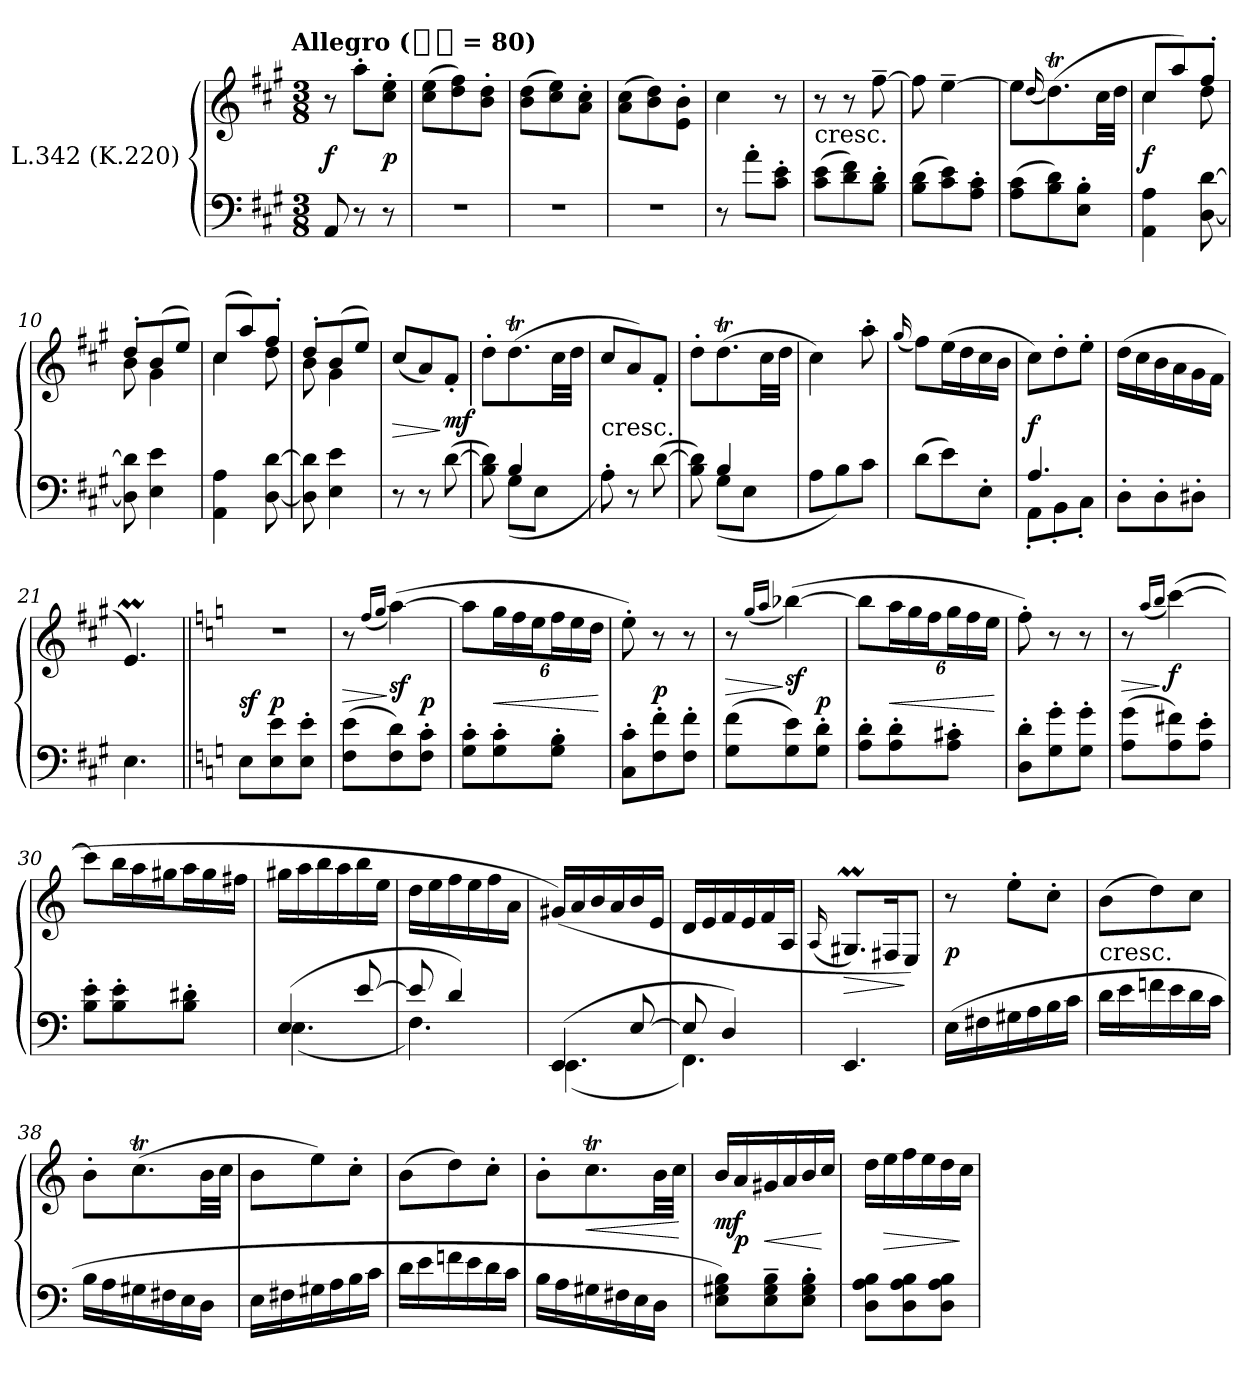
**kern	**kern	**dynam
*part1	*part1	*part1
*staff2	*staff1	*staff1/2
*I"L.342 (K.220)	*	*
*clefF4	*clefG2	*
*k[f#c#g#]	*k[f#c#g#]	*
*A:	*A:	*
!!LO:TX:omd:t=Allegro ([quarter-dot] = 80)
*M3/8	*M3/8	*
*MM120	*MM120	*
=1	=1	=1
8AA	8r	f
8r	8aa'L	.
8r	8cc#' 8ee'J	p
=2	=2	=2
4.r	(8cc# 8eeL	.
.	8dd 8ff#)	.
.	8b' 8dd'J	.
=3	=3	=3
4.r	(8b 8ddL	.
.	8cc# 8ee)	.
.	8a' 8cc#'J	.
=4	=4	=4
4.r	(8a\ 8cc#\L	.
.	8b\ 8dd\)	.
.	8e'\ 8b'\J	.
=5	=5	=5
8r	4cc#	.
8a'L	.	.
8c#' 8e'J	8r	.
=6	=6	=6
!	!LO:TX:c:t=cresc.	!
(8c# 8eL	8r	.
8d 8f#)	8r	.
8B' 8d'J	[8ff#~	.
!!LO:LB:g=z
=7	=7	=7
(8B 8dL	8ff#]	.
8c# 8e)	[4ee~	.
8A' 8c#'J	.	.
=8	=8	=8
(8A 8c#L	8eeL]	.
.	(16qqdd	.
8B 8d)	(8.ddT)	.
8E' 8B'J	.	.
.	32cc#LL	.
.	32ddJJJ	.
=9	=9	=9
*	*^	*
4AA 4A	8cc#L	4cc#	f
.	8aa)	.	.
[8D [8d	8ff#'J	8dd	.
=10	=10	=10	=10
8D] 8d]	8dd'L	8b	.
4E 4e	(8b	4g#	.
.	8eeJ)	.	.
=11	=11	=11	=11
4AA 4A	(8cc#L	4cc#	.
.	8aa)	.	.
[8D [8d	8ff#'J	8dd	.
=12	=12	=12	=12
8D] 8d]	8dd'L	8b	.
4E 4e	(8b	4g#	.
.	8eeJ)	.	.
*	*v	*v	*
=13	=13	=13
8r	(8cc#L	>
8r	8a)	.
(<[8d	8f#'J	] mf
!!LO:LB:g=z
=14	=14	=14
*^	*	*
8ryy	8B 8d])	8dd'L	.
4B	(8G#L	(8.ddT	.
.	8EJ	.	.
.	.	32cc#LL	.
.	.	32ddJJJ	.
*v	*v	*	*
=15	=15	=15
!	!LO:TX:c:t=cresc.	!
8A')	8cc#L	.
8r	8a)	.
(<[8d	8f#'J	.
=16	=16	=16
*^	*	*
8ryy	8B 8d])	8dd'L	.
4B	(8G#L	(8.ddT	.
.	8EJ	.	.
.	.	32cc#LL	.
.	.	32ddJJJ	.
*v	*v	*	*
=17	=17	=17
8AL	4cc#)	.
8B)	.	.
8c#J	8aa'	.
=18	=18	=18
.	(16qqgg#	.
(8dL	8ff#L)	.
8e)	(16eeL	.
.	16dd	.
8E'J	16cc#	.
.	16bJJ	.
=19	=19	=19
*^	*	*
4.A	8AA'L	8cc#L)	f
.	8BB'	8dd'	.
.	8C#'J	8ee'J	.
*v	*v	*	*
!!LO:LB:g=z
=20	=20	=20
8D'L	(16dd\LL	.
.	16cc#\	.
8D'	16b\	.
.	16a\	.
8D#X'J	16g#\	.
.	16f#\JJ	.
=21	=21	=21
4.E	4.eM)	.
=22||	=22||	=22||
*k[]	*k[]	*
*	*^	*
8EL	4.r	8ryy	sf
8E 8e	.	4ryy	p
8E' 8e'J	.	.	.
=23	=23	=23	=23
(8F 8eL	8r	4ryy	>
.	(16qffLL	.	.
.	16qggJJ	.	.
8F 8d)	([4aa)	.	] sf
8F' 8c'J	.	8ryy	p
*	*v	*v	*
=24	=24	=24
8G' 8c'L	8aaL]	.
8G' 8c'	24ggL	<
.	24ff	.
.	24eeJ	.
8G' 8B'J	24ffL	.
.	24ee	.
.	24ddJJ	.
.	.	[
=25	=25	=25
8C' 8c'L	8ee')	.
8F' 8f'	8r	p
8F' 8f'J	8r	.
!!LO:LB:g=z
=26	=26	=26
*	*^	*
(8G 8fL	8r	4ryy	>
.	(16qggLL	.	.
.	16qaaJJ	.	.
8G 8e)	([4bb-X)	.	] sf
8G' 8d'J	.	8ryy	p
*	*v	*v	*
=27	=27	=27
8A' 8d'L	8bb-L]	.
8A' 8d'	24aaL	<
.	24gg	.
.	24ffJ	.
8A' 8c#X'J	24ggL	.
.	24ff	.
.	24eeJJ	.
.	.	[
=28	=28	=28
8D' 8d'L	8ff')	.
8G' 8g'	8r	.
8G' 8g'J	8r	.
=29	=29	=29
(8A 8gL	8r	>
.	(16qaaLL	.
.	16qbbJJ	.
8A 8f#X)	([4ccc)	] f
8A' 8e'J	.	.
=30	=30	=30
8B' 8e'L	8cccL]	.
*	*Xtuplet	*
8B' 8e'	24bbL	.
.	24aa	.
.	24gg#XJ	.
8B' 8d#X'J	24aaL	.
.	24gg#	.
.	24ff#XJJ	.
!!LO:LB:g=z
=31	=31	=31
*^	*	*
(4E	(4.E	16gg#XLL	.
.	.	16aa	.
.	.	16bb	.
.	.	16aa	.
[8e	.	16bb	.
.	.	16eeJJ	.
=32	=32	=32	=32
8e]	4.F)	16ddLL	.
.	.	16ee	.
4d)	.	16ff	.
.	.	16ee	.
.	.	16ff	.
.	.	16aJJ	.
=33	=33	=33	=33
(4EE	(4.EE	(16g#XLL)	.
.	.	16a	.
.	.	16b	.
.	.	16a	.
[8E	.	16b	.
.	.	16eJJ	.
=34	=34	=34	=34
8E]	4.FF)	16dLL	.
.	.	16e	.
4D)	.	16f	.
.	.	16e	.
.	.	16f	.
.	.	16AJJ	.
*v	*v	*	*
=35	=35	=35
.	(16qqA	.
4.EE	8.G#XmL)	>
.	16F#XK	.
.	8EJ)	]
!!LO:LB:g=z
=36	=36	=36
(16ELL	8r	p
16F#X	.	.
16G#X	8ee'L	.
16A	.	.
16B	8cc'J	.
16cJJ	.	.
=37	=37	=37
!	!LO:TX:c:t=cresc.	!
16dLL	(8bL	.
16e	.	.
16fn	8dd)	.
16e	.	.
16d	8ccJ	.
16cJJ	.	.
=38	=38	=38
16BLL	8b'L	.
16A	.	.
16G#X	(8.ccT	.
16F#X	.	.
16E	.	.
16DJJ	32bLL	.
.	32ccJJJ	.
=39	=39	=39
16ELL	8bL	.
16F#X	.	.
16G#X	8ee)	.
16A	.	.
16B	8cc'J	.
16cJJ	.	.
!!LO:LB:g=z
=40	=40	=40
16dLL	(8bL	.
16e	.	.
16fn	8dd)	.
16e	.	.
16d	8cc'J	.
16cJJ	.	.
=41	=41	=41
16BLL	8b'L	.
16A	.	.
16G#X	8.ccT	<
16F#X	.	.
16E	.	.
16DJJ	32bLL	.
.	32ccJJJ	.
.	.	[
=42	=42	=42
8E 8G#X 8BL)	16bLL	mf
.	16a	p
8E~ 8G#~ 8B~	16g#X	<
.	16a	.
8E' 8G#' 8B'J	16b	.
.	16ccJJ	[
=43	=43	=43
8D 8A 8BL	16ddLL	.
.	16ee	>
8D 8A 8B	16ff	.
.	16ee	.
8D 8A 8BJ	16dd	.
.	16ccJJ	]
=	=	=
*-	*-	*-
